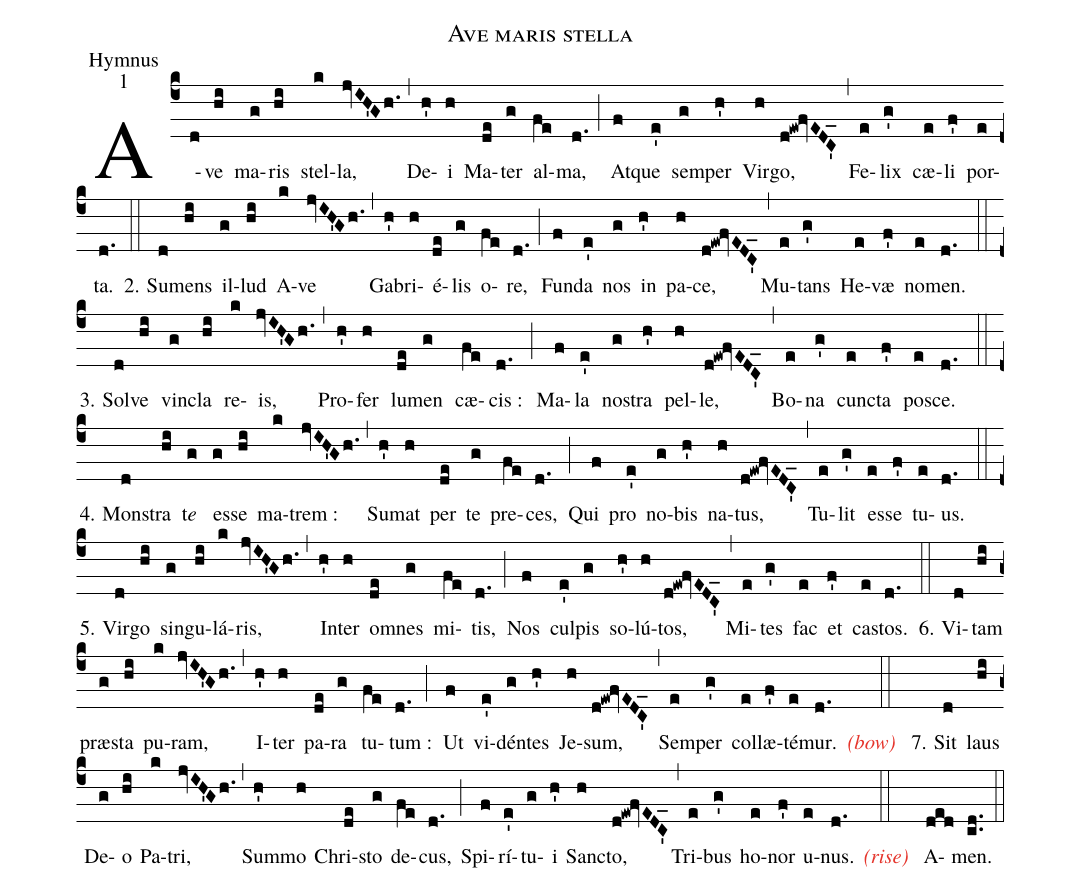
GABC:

name:Ave maris stella;
office-part:Hymnus;
mode:1;
%%
(c4) A(d)ve(hi) ma(g)ris(hi) stel(k)la,(jvIH'Gh.) (,) De(h')i(h) Ma(de)ter(g) al(fe)ma,(d.) (;) At(f)que(e') sem(g)per(h') Vir(h)go,(d!ew!fvEDC'_) (,) Fe(e)lix(g') cæ(e)li(f') por(e)ta.(d.) (::)
2. Su(d)mens(hi) il(g)lud(hi) <nlba>A(k)ve(jvIH'Gh.) </nlba>(,) Ga(h')bri(h)é(de)lis(g) o(fe)re,(d.) (;) Fun(f)da(e') nos(g) in(h') pa(h)ce,(d!ew!fvEDC'_) (,) Mu(e)tans(g') He(e)væ(f') no(e)men.(d.) (::)
3. Sol(d)ve(hi) vin(g)cla(hi) re(k)is,(jvIH'Gh.) (,) Pro(h')fer(h) lu(de)men(g) cæ(fe)cis :(d.) (;) Ma(f)la(e') no(g)stra(h') pel(h)le,(d!ew!fvEDC'_) (,) Bo(e)na(g') cun(e)cta(f') po(e)sce.(d.) (::)
4. Mon(d)stra(hi) t<i>e</i>(g) es(g)se(hi) ma(k)trem :(jvIH'Gh.) (,) Su(h')mat(h) per(de) te(g) pre(fe)ces,(d.) (;) Qui(f) pro(e') no(g)bis(h') na(h)tus,(d!ew!fvEDC'_) (,) Tu(e)lit(g') es(e)se(f') tu(e)us.(d.) (::)
5. Vir(d)go(hi) sin(g)gu(hi)lá(k)ris,(jvIH'Gh.) (,) In(h')ter(h) o(de)mnes(g) mi(fe)tis,(d.) (;) Nos(f) cul(e')pis(g) so(h')lú(h)tos,(d!ew!fvEDC'_) (,) Mi(e)tes(g') fac(e) et(f') ca(e)stos.(d.) (::)
6. Vi(d)tam(hi) præ(g)sta(hi) pu(k)ram,(jvIH'Gh.) (,) I(h')ter(h) pa(de)ra(g) tu(fe)tum :(d.) (;) Ut(f) vi(e')dén(g)tes(h') Je(h)sum,(d!ew!fvEDC'_) (,) Sem(e)per(g') col(e)læ(f')té(e)mur.(d.) <c><i><sp>(</sp>bow<sp>)</sp></i></c> (::)
7. Sit(d) laus(hi) De(g)o(hi) Pa(k)tri,(jvIH'Gh.) (,) Sum(h')mo(h) Chri(de)sto(g) de(fe)cus,(d.) (;) Spi(f)rí(e')tu(g)i(h') San(h)cto,(d!ew!fvEDC'_) (,) Tri(e)bus(g') ho(e)nor(f') u(e)nus.(d.) <c><i><sp>(</sp>rise<sp>)</sp></i></c> (::) A(ded)men.(cd..) (::)
